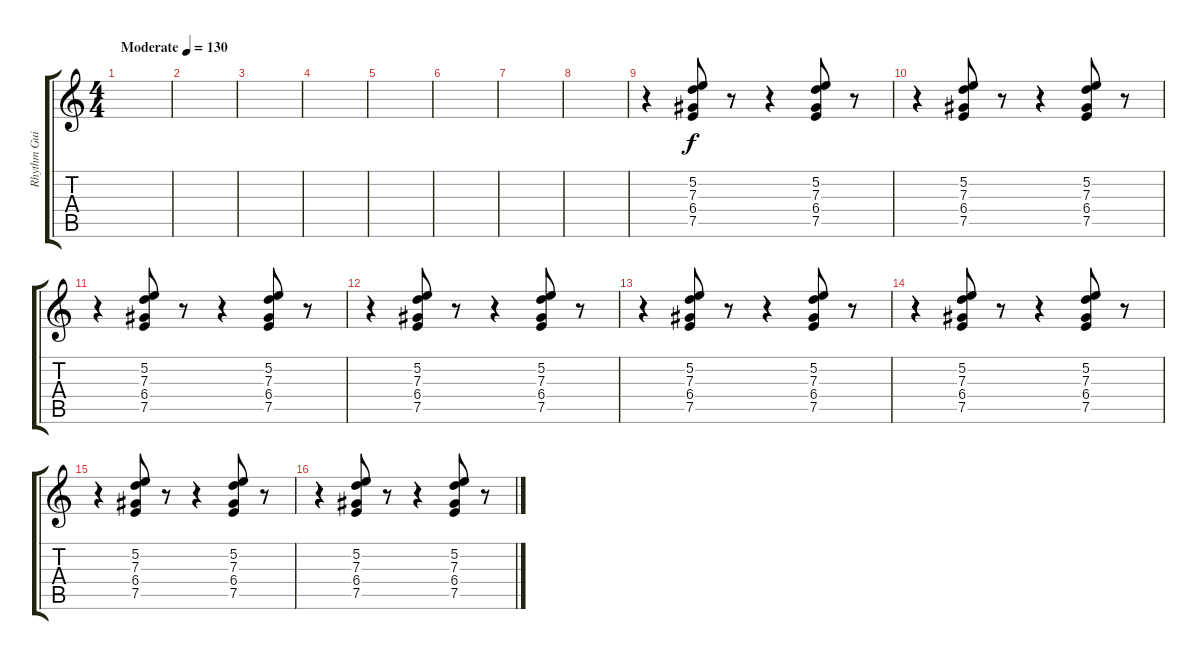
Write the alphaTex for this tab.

\track ("Rhythm Guitar" "Rhythm Gui") {instrument electricguitarjazz}
\staff {score tabs}
\tuning (E4 B3 G3 D3 A2 E2) {hide}
\ts (4 4)
\tempo (130 "Moderate")
\clef g2
\ks c
|
|
|
|
|
|
|
|
r.4 (5.2 7.3 6.4 7.5).8 r.8 r.4 (5.2 7.3 6.4 7.5).8 r.8 |
r.4 (5.2 7.3 6.4 7.5).8 r.8 r.4 (5.2 7.3 6.4 7.5).8 r.8 |
r.4 (5.2 7.3 6.4 7.5).8 r.8 r.4 (5.2 7.3 6.4 7.5).8 r.8 |
r.4 (5.2 7.3 6.4 7.5).8 r.8 r.4 (5.2 7.3 6.4 7.5).8 r.8 |
r.4 (5.2 7.3 6.4 7.5).8 r.8 r.4 (5.2 7.3 6.4 7.5).8 r.8 |
r.4 (5.2 7.3 6.4 7.5).8 r.8 r.4 (5.2 7.3 6.4 7.5).8 r.8 |
r.4 (5.2 7.3 6.4 7.5).8 r.8 r.4 (5.2 7.3 6.4 7.5).8 r.8 |
r.4 (5.2 7.3 6.4 7.5).8 r.8 r.4 (5.2 7.3 6.4 7.5).8 r.8
